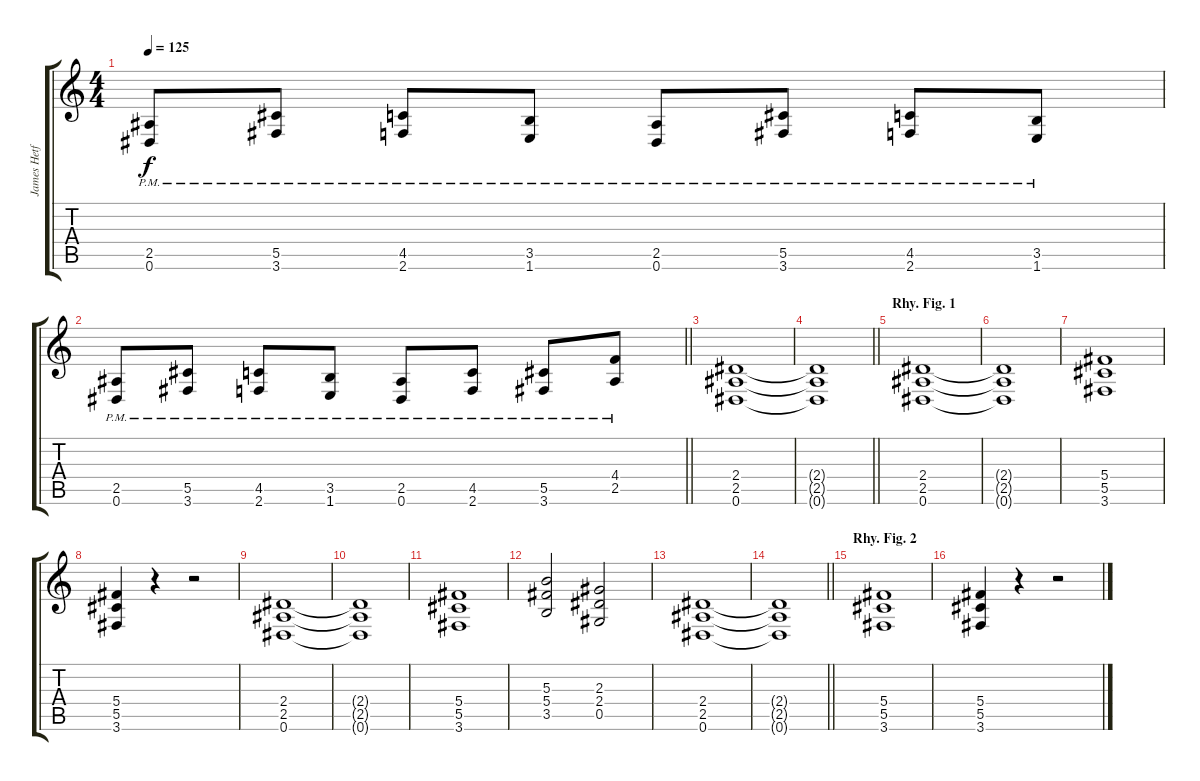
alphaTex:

\track ("James Hetfield (Guitar)" "James Hetf") {mute instrument distortionguitar}
\staff {score tabs}
\tuning (Eb4 Bb3 Gb3 Db3 Ab2 Eb2) {hide}
\ts (4 4)
\tempo 125
\clef g2
\ks c
(2.5{pm} 0.6{pm}).8{dy f} (5.5{pm} 3.6{pm}).8 (4.5{pm} 2.6{pm}).8 (3.5{pm} 1.6{pm}).8 (2.5{pm} 0.6{pm}).8 (5.5{pm} 3.6{pm}).8 (4.5{pm} 2.6{pm}).8 (3.5{pm} 1.6{pm}).8 |
\barLineRight lightlight
(2.5{pm} 0.6{pm}).8 (5.5{pm} 3.6{pm}).8 (4.5{pm} 2.6{pm}).8 (3.5{pm} 1.6{pm}).8 (2.5{pm} 0.6{pm}).8 (4.5{pm} 2.6{pm}).8 (5.5{pm} 3.6{pm}).8 (4.4{pm} 2.5{pm}).8 |
(2.4 2.5 0.6).1 |
\barLineRight lightlight
(2.4{t} 2.5{t} 0.6{t}).1 |
\section ("" "Rhy. Fig. 1")
(2.4 2.5 0.6).1 |
(2.4{t} 2.5{t} 0.6{t}).1 |
(5.4 5.5 3.6).1 |
(5.4 5.5 3.6).4 r.4 r.2 |
(2.4 2.5 0.6).1 |
(2.4{t} 2.5{t} 0.6{t}).1 |
(5.4 5.5 3.6).1 |
(5.3 5.4 3.5).2 (2.3 2.4 0.5).2 |
(2.4 2.5 0.6).1 |
\barLineRight lightlight
(2.4{t} 2.5{t} 0.6{t}).1 |
\section ("" "Rhy. Fig. 2")
(5.4 5.5 3.6).1 |
(5.4 5.5 3.6).4 r.4 r.2
